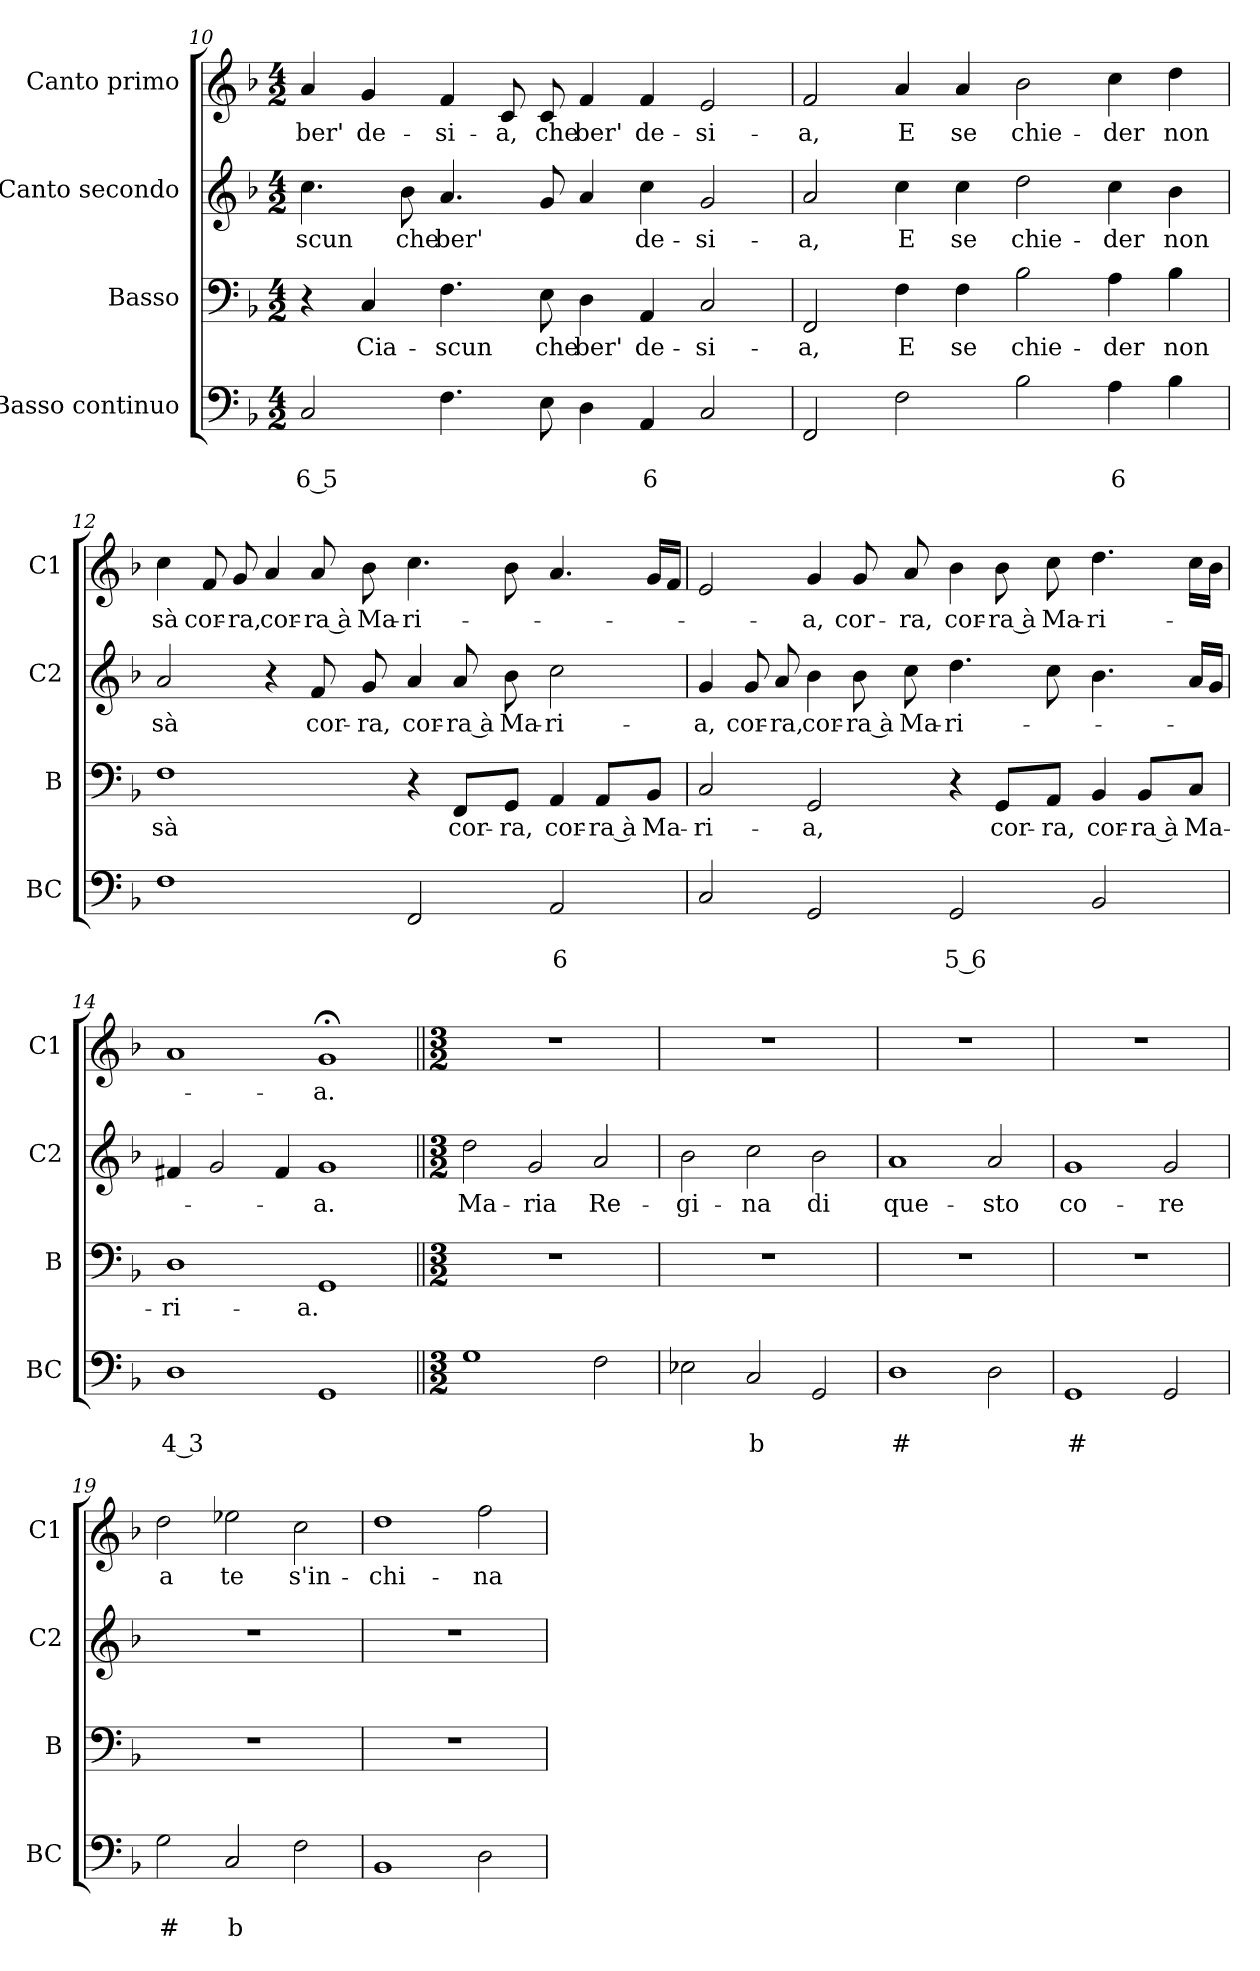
**kern	**text	**text	**kern	**text	**kern	**text	**kern	**text
*part4	*part4	*part4	*part3	*part3	*part2	*part2	*part1	*part1
*staff4	*staff4	*staff4	*staff3	*staff3	*staff2	*staff2	*staff1	*staff1
*I"Basso continuo	*	*	*I"Basso	*	*I"Canto secondo	*	*I"Canto primo	*
*I'BC	*	*	*I'B	*	*I'C2	*	*I'C1	*
!!LO:LB:g=z
*clefF4	*	*	*clefF4	*	*clefG2	*	*clefG2	*
*k[b-]	*	*	*k[b-]	*	*k[b-]	*	*k[b-]	*
*F:	*	*	*F:	*	*F:	*	*F:	*
*M4/2	*	*	*M4/2	*	*M4/2	*	*M4/2	*
=10	=10	=10	=10	=10	=10	=10	=10	=10
!	!	!LO:LY:b	!	!	!	!LO:LY:b	!	!LO:LY:b
2C/	.	6 5	4r	.	4.cc\	-scun	4a/	ber'
!	!	!	!	!LO:LY:b	!	!	!	!LO:LY:b
.	.	.	4C/	Cia-	.	.	4g/	de-
!	!	!	!	!	!	!LO:LY:b	!	!
.	.	.	.	.	8b-\	che	.	.
!	!	!	!	!LO:LY:b	!	!LO:LY:b	!	!LO:LY:b
4.F\	.	.	4.F\	-scun	4.a/	ber'	4f/	-si-
!	!	!	!	!	!	!	!	!LO:LY:b
.	.	.	.	.	.	.	8c/	-a,
!	!	!	!	!LO:LY:b	!	!	!	!LO:LY:b
8E\	.	.	8E\	che	8g/	.	8c/	che
!	!	!	!	!LO:LY:b	!	!	!	!LO:LY:b
4D\	.	.	4D\	ber'	4a/	.	4f/	ber'
!	!	!LO:LY:b	!	!LO:LY:b	!	!LO:LY:b	!	!LO:LY:b
4AA/	.	6	4AA/	de-	4cc\	de-	4f/	de-
!	!	!	!	!LO:LY:b	!	!LO:LY:b	!	!LO:LY:b
2C/	.	.	2C/	-si-	2g/	-si-	2e/	-si-
=11	=11	=11	=11	=11	=11	=11	=11	=11
!	!	!	!	!LO:LY:b	!	!LO:LY:b	!	!LO:LY:b
2FF/	.	.	2FF/	-a,	2a/	-a,	2f/	-a,
!	!	!	!	!LO:LY:b	!	!LO:LY:b	!	!LO:LY:b
2F\	.	.	4F\	E	4cc\	E	4a/	E
!	!	!	!	!LO:LY:b	!	!LO:LY:b	!	!LO:LY:b
.	.	.	4F\	se	4cc\	se	4a/	se
!	!	!	!	!LO:LY:b	!	!LO:LY:b	!	!LO:LY:b
2B-\	.	.	2B-\	chie-	2dd\	chie-	2b-\	chie-
!	!	!LO:LY:b	!	!LO:LY:b	!	!LO:LY:b	!	!LO:LY:b
4A\	.	6	4A\	-der	4cc\	-der	4cc\	-der
!	!	!	!	!LO:LY:b	!	!LO:LY:b	!	!LO:LY:b
4B-\	.	.	4B-\	non	4b-\	non	4dd\	non
=12	=12	=12	=12	=12	=12	=12	=12	=12
!	!	!	!	!LO:LY:b	!	!LO:LY:b	!	!LO:LY:b
1F	.	.	1F	sà	2a/	sà	4cc\	sà
!	!	!	!	!	!	!	!	!LO:LY:b
.	.	.	.	.	.	.	8f/	cor-
!	!	!	!	!	!	!	!	!LO:LY:b
.	.	.	.	.	.	.	8g/	-ra,
!	!	!	!	!	!	!	!	!LO:LY:b
.	.	.	.	.	4r	.	4a/	cor-
!	!	!	!	!	!	!LO:LY:b	!	!LO:LY:b
.	.	.	.	.	8f/	cor-	8a/	-ra à
!	!	!	!	!	!	!LO:LY:b	!	!LO:LY:b
.	.	.	.	.	8g/	-ra,	8b-\	Ma-
!	!	!	!	!	!	!LO:LY:b	!	!LO:LY:b
2FF/	.	.	4r	.	4a/	cor-	4.cc\	-ri-
!	!	!	!	!LO:LY:b	!	!LO:LY:b	!	!
.	.	.	8FF/L	cor-	8a/	-ra à	.	.
!	!	!	!	!LO:LY:b	!	!LO:LY:b	!	!
.	.	.	8GG/J	-ra,	8b-\	Ma-	8b-\	.
!	!	!LO:LY:b	!	!LO:LY:b	!	!LO:LY:b	!	!
2AA/	.	6	4AA/	cor-	2cc\	-ri-	4.a/	.
!	!	!	!	!LO:LY:b	!	!	!	!
.	.	.	8AA/L	-ra à	.	.	.	.
!	!	!	!	!LO:LY:b	!	!	!	!
.	.	.	8BB-/J	Ma-	.	.	16g/LL	.
.	.	.	.	.	.	.	16f/JJ	.
!!LO:PB:g=z
=13	=13	=13	=13	=13	=13	=13	=13	=13
!	!	!	!	!LO:LY:b	!	!LO:LY:b	!	!
2C/	.	.	2C/	-ri-	4g/	-a,	2e/	.
!	!	!	!	!	!	!LO:LY:b	!	!
.	.	.	.	.	8g/	cor-	.	.
!	!	!	!	!	!	!LO:LY:b	!	!
.	.	.	.	.	8a/	-ra,	.	.
!	!	!	!	!LO:LY:b	!	!LO:LY:b	!	!LO:LY:b
2GG/	.	.	2GG/	-a,	4b-\	cor-	4g/	-a,
!	!	!	!	!	!	!LO:LY:b	!	!LO:LY:b
.	.	.	.	.	8b-\	-ra à	8g/	cor-
!	!	!	!	!	!	!LO:LY:b	!	!LO:LY:b
.	.	.	.	.	8cc\	Ma-	8a/	-ra,
!	!	!LO:LY:b	!	!	!	!LO:LY:b	!	!LO:LY:b
2GG/	.	5 6	4r	.	4.dd\	-ri-	4b-\	cor-
!	!	!	!	!LO:LY:b	!	!	!	!LO:LY:b
.	.	.	8GG/L	cor-	.	.	8b-\	-ra à
!	!	!	!	!LO:LY:b	!	!	!	!LO:LY:b
.	.	.	8AA/J	-ra,	8cc\	.	8cc\	Ma-
!	!	!	!	!LO:LY:b	!	!	!	!LO:LY:b
2BB-/	.	.	4BB-/	cor-	4.b-\	.	4.dd\	-ri-
!	!	!	!	!LO:LY:b	!	!	!	!
.	.	.	8BB-/L	-ra à	.	.	.	.
!	!	!	!	!LO:LY:b	!	!	!	!
.	.	.	8C/J	Ma-	16a/LL	.	16cc\LL	.
.	.	.	.	.	16g/JJ	.	16b-\JJ	.
=14	=14	=14	=14	=14	=14	=14	=14	=14
!	!	!LO:LY:b	!	!LO:LY:b	!	!	!	!
1D	.	4 3	1D	-ri-	4f#X/	.	1a	.
.	.	.	.	.	2g/	.	.	.
.	.	.	.	.	4f#/	.	.	.
!	!	!	!	!LO:LY:b	!	!LO:LY:b	!	!LO:LY:b
1GG	.	.	1GG	-a.	1g	-a.	1g;<	-a.
=15||	=15||	=15||	=15||	=15||	=15||	=15||	=15||	=15||
*M3/2	*	*	*M3/2	*	*M3/2	*	*M3/2	*
!	!	!	!	!	!	!LO:LY:b	!	!
1G	.	.	1.r	.	2dd\	Ma-	1.r	.
!	!	!	!	!	!	!LO:LY:b	!	!
.	.	.	.	.	2g/	-ria	.	.
!	!	!	!	!	!	!LO:LY:b	!	!
2F\	.	.	.	.	2a/	Re-	.	.
=16	=16	=16	=16	=16	=16	=16	=16	=16
!	!	!	!	!	!	!LO:LY:b	!	!
2E-X\	.	.	1.r	.	2b-\	-gi-	1.r	.
!	!	!LO:LY:b	!	!	!	!LO:LY:b	!	!
2C/	.	b	.	.	2cc\	-na	.	.
!	!	!	!	!	!	!LO:LY:b	!	!
2GG/	.	.	.	.	2b-\	di	.	.
!!LO:LB:g=z
=17	=17	=17	=17	=17	=17	=17	=17	=17
!	!	!LO:LY:b	!	!	!	!LO:LY:b	!	!
1D	.	#	1.r	.	1a	que-	1.r	.
!	!	!	!	!	!	!LO:LY:b	!	!
2D\	.	.	.	.	2a/	-sto	.	.
=18	=18	=18	=18	=18	=18	=18	=18	=18
!	!	!LO:LY:b	!	!	!	!LO:LY:b	!	!
1GG	.	#	1.r	.	1g	co-	1.r	.
!	!	!	!	!	!	!LO:LY:b	!	!
2GG/	.	.	.	.	2g/	-re	.	.
=19	=19	=19	=19	=19	=19	=19	=19	=19
!	!	!LO:LY:b	!	!	!	!	!	!LO:LY:b
2G\	.	#	1.r	.	1.r	.	2dd\	a
!	!	!LO:LY:b	!	!	!	!	!	!LO:LY:b
2C/	.	b	.	.	.	.	2ee-X\	te
!	!	!	!	!	!	!	!	!LO:LY:b
2F\	.	.	.	.	.	.	2cc\	s'in-
=20	=20	=20	=20	=20	=20	=20	=20	=20
!	!	!	!	!	!	!	!	!LO:LY:b
1BB-	.	.	1.r	.	1.r	.	1dd	-chi-
!	!	!	!	!	!	!	!	!LO:LY:b
2D\	.	.	.	.	.	.	2ff\	-na
=	=	=	=	=	=	=	=	=
*-	*-	*-	*-	*-	*-	*-	*-	*-
